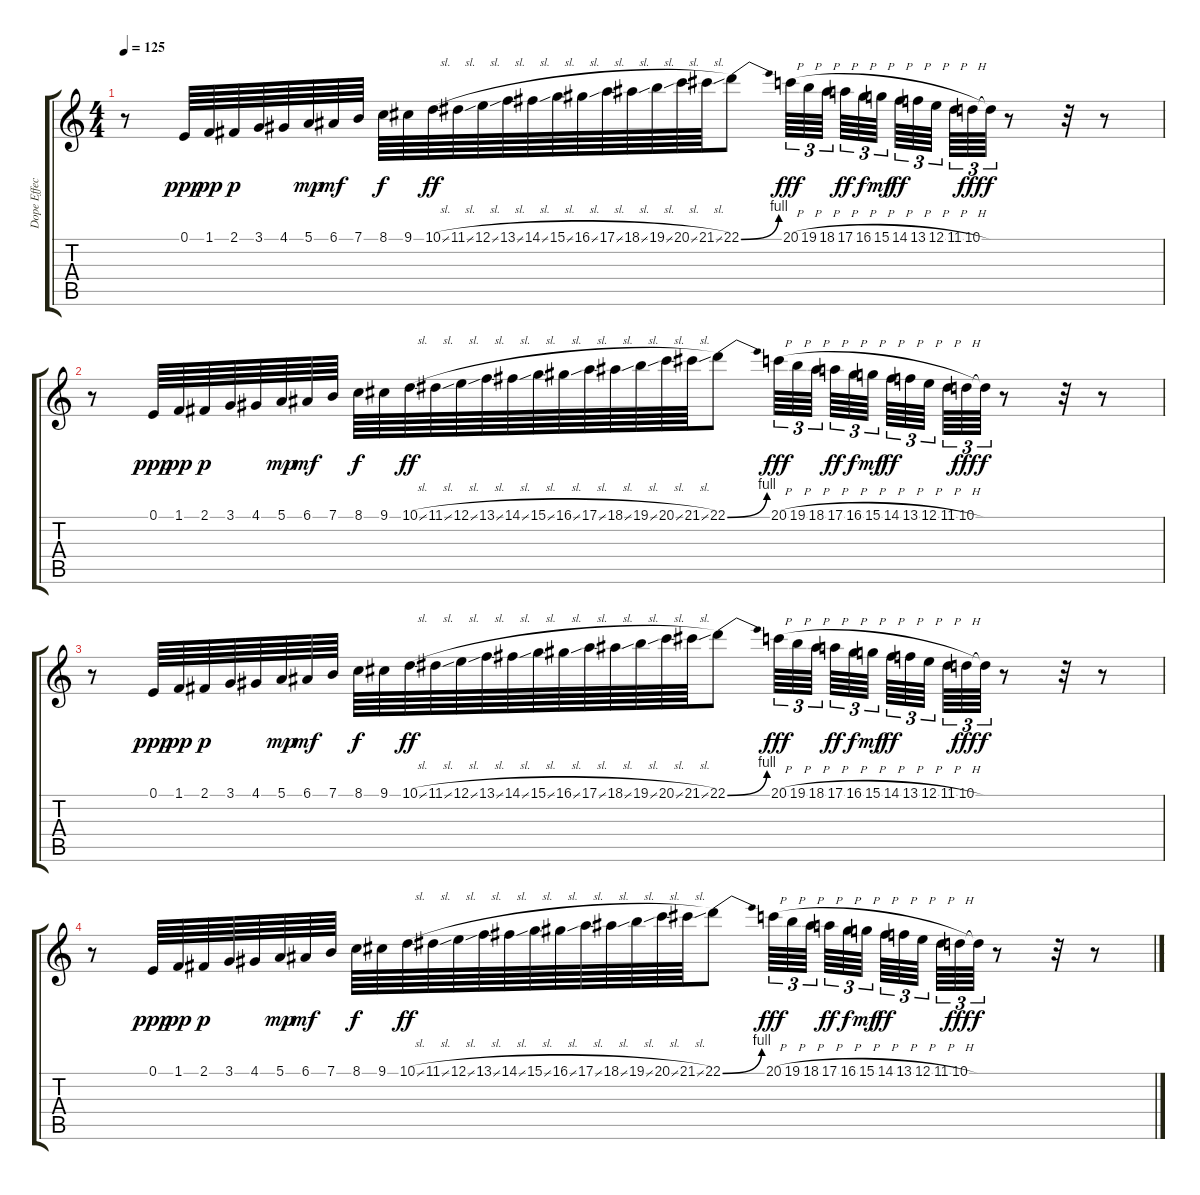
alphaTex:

\track ("Dope Effects" "Dope Effec") {instrument tremolostrings}
\staff {score tabs}
\tuning (E4 B3 G3 D3 A2 E2) {hide}
\ts (4 4)
\tempo 125
\clef g2
\ks c
r.8{dy f} 0.1.64{dy ppp} 1.1.64{dy pp} 2.1.64{dy p} 3.1.64 4.1.64 5.1.64{dy mp} 6.1.64{dy mf} 7.1.64 8.1.64{dy f} 9.1.64 10.1{sl}.64{dy ff} 11.1{sl}.64 12.1{sl}.64 13.1{sl}.64 14.1{sl}.64 15.1{sl}.64 16.1{sl}.64 17.1{sl}.64 18.1{sl}.64 19.1{sl}.64 20.1{sl}.64 21.1{sl}.64 22.1{be (bend 0 0 60 4)}.8 20.1{h}.64{tu (3 2) dy fff} 19.1{h}.64{tu (3 2)} 18.1{h}.64{tu (3 2) beam splitsecondary} 17.1{h}.64{tu (3 2) dy ff} 16.1{h}.64{tu (3 2) dy f} 15.1{h}.64{tu (3 2) dy mf beam splitsecondary} 14.1{h}.64{tu (3 2) dy ff} 13.1{h}.64{tu (3 2)} 12.1{h}.64{tu (3 2) beam splitsecondary} 11.1{h}.64{tu (3 2)} 10.1{h}.64{tu (3 2) dy fff} 10.1{t}.64{tu (3 2) dy f} r.8 r.32 r.8 |
r.8 0.1.64{dy ppp} 1.1.64{dy pp} 2.1.64{dy p} 3.1.64 4.1.64 5.1.64{dy mp} 6.1.64{dy mf} 7.1.64 8.1.64{dy f} 9.1.64 10.1{sl}.64{dy ff} 11.1{sl}.64 12.1{sl}.64 13.1{sl}.64 14.1{sl}.64 15.1{sl}.64 16.1{sl}.64 17.1{sl}.64 18.1{sl}.64 19.1{sl}.64 20.1{sl}.64 21.1{sl}.64 22.1{be (bend 0 0 60 4)}.8 20.1{h}.64{tu (3 2) dy fff} 19.1{h}.64{tu (3 2)} 18.1{h}.64{tu (3 2) beam splitsecondary} 17.1{h}.64{tu (3 2) dy ff} 16.1{h}.64{tu (3 2) dy f} 15.1{h}.64{tu (3 2) dy mf beam splitsecondary} 14.1{h}.64{tu (3 2) dy ff} 13.1{h}.64{tu (3 2)} 12.1{h}.64{tu (3 2) beam splitsecondary} 11.1{h}.64{tu (3 2)} 10.1{h}.64{tu (3 2) dy fff} 10.1{t}.64{tu (3 2) dy f} r.8 r.32 r.8 |
r.8 0.1.64{dy ppp} 1.1.64{dy pp} 2.1.64{dy p} 3.1.64 4.1.64 5.1.64{dy mp} 6.1.64{dy mf} 7.1.64 8.1.64{dy f} 9.1.64 10.1{sl}.64{dy ff} 11.1{sl}.64 12.1{sl}.64 13.1{sl}.64 14.1{sl}.64 15.1{sl}.64 16.1{sl}.64 17.1{sl}.64 18.1{sl}.64 19.1{sl}.64 20.1{sl}.64 21.1{sl}.64 22.1{be (bend 0 0 60 4)}.8 20.1{h}.64{tu (3 2) dy fff} 19.1{h}.64{tu (3 2)} 18.1{h}.64{tu (3 2) beam splitsecondary} 17.1{h}.64{tu (3 2) dy ff} 16.1{h}.64{tu (3 2) dy f} 15.1{h}.64{tu (3 2) dy mf beam splitsecondary} 14.1{h}.64{tu (3 2) dy ff} 13.1{h}.64{tu (3 2)} 12.1{h}.64{tu (3 2) beam splitsecondary} 11.1{h}.64{tu (3 2)} 10.1{h}.64{tu (3 2) dy fff} 10.1{t}.64{tu (3 2) dy f} r.8 r.32 r.8 |
r.8 0.1.64{dy ppp} 1.1.64{dy pp} 2.1.64{dy p} 3.1.64 4.1.64 5.1.64{dy mp} 6.1.64{dy mf} 7.1.64 8.1.64{dy f} 9.1.64 10.1{sl}.64{dy ff} 11.1{sl}.64 12.1{sl}.64 13.1{sl}.64 14.1{sl}.64 15.1{sl}.64 16.1{sl}.64 17.1{sl}.64 18.1{sl}.64 19.1{sl}.64 20.1{sl}.64 21.1{sl}.64 22.1{be (bend 0 0 60 4)}.8 20.1{h}.64{tu (3 2) dy fff} 19.1{h}.64{tu (3 2)} 18.1{h}.64{tu (3 2) beam splitsecondary} 17.1{h}.64{tu (3 2) dy ff} 16.1{h}.64{tu (3 2) dy f} 15.1{h}.64{tu (3 2) dy mf beam splitsecondary} 14.1{h}.64{tu (3 2) dy ff} 13.1{h}.64{tu (3 2)} 12.1{h}.64{tu (3 2) beam splitsecondary} 11.1{h}.64{tu (3 2)} 10.1{h}.64{tu (3 2) dy fff} 10.1{t}.64{tu (3 2) dy f} r.8 r.32 r.8
